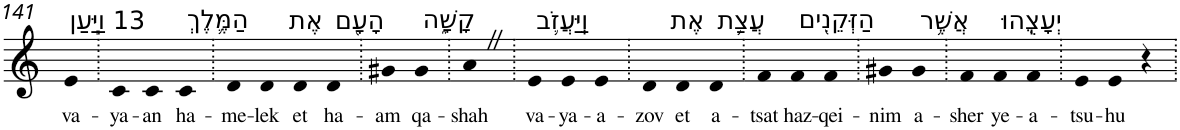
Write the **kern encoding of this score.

**kern	**text
*part1	*part1
*staff1	*staff1
*I"Piano	*
*I'Pno	*
!!LO:PB:g=z
*clefG2	*
*k[]	*
=141	=141
!LO:TX:a:t=13 וַיַּ֧עַן	!
!	!LO:LY:b
4e	va-
=142.	=142.
!	!LO:LY:b
4c	-ya-
!	!LO:LY:b
4c	-an
!LO:TX:a:t=הַמֶּ֛לֶךְ	!
!	!LO:LY:b
4c	ha-
=143.	=143.
!	!LO:LY:b
4d	-me-
!	!LO:LY:b
4d	-lek
!LO:TX:a:t=אֶת	!
!	!LO:LY:b
4d	et
!LO:TX:a:t=הָעָ֖ם	!
!	!LO:LY:b
4d	ha-
=144.	=144.
!	!LO:LY:b
4g#X	-am
!LO:TX:a:t=קָשָׁ֑ה	!
!	!LO:LY:b
4g#	qa-
=145.	=145.
!	!LO:LY:b
4aZ	-shah
=146.	=146.
!LO:TX:a:t=וַֽיַּעֲזֹ֛ב	!
!	!LO:LY:b
4e	va-
!	!LO:LY:b
4e	-ya-
!	!LO:LY:b
4e	-a-
=147.	=147.
!	!LO:LY:b
4d	-zov
!LO:TX:a:t=אֶת	!
!	!LO:LY:b
4d	et
!LO:TX:a:t=עֲצַ֥ת	!
!	!LO:LY:b
4d	a-
=148.	=148.
!	!LO:LY:b
4f	-tsat
!LO:TX:a:t=הַזְּקֵנִ֖ים	!
!	!LO:LY:b
4f	haz-
!	!LO:LY:b
4f	-qei-
=149.	=149.
!	!LO:LY:b
4g#X	-nim
!LO:TX:a:t=אֲשֶׁ֥ר	!
!	!LO:LY:b
4g#	a-
=150.	=150.
!	!LO:LY:b
4f	-sher
!LO:TX:a:t=יְעָצֻֽהוּ	!
!	!LO:LY:b
4f	ye-
!	!LO:LY:b
4f	-a-
=151.	=151.
!	!LO:LY:b
4e	-tsu-
!	!LO:LY:b
4e	-hu
4r	.
=.	=.
*-	*-
